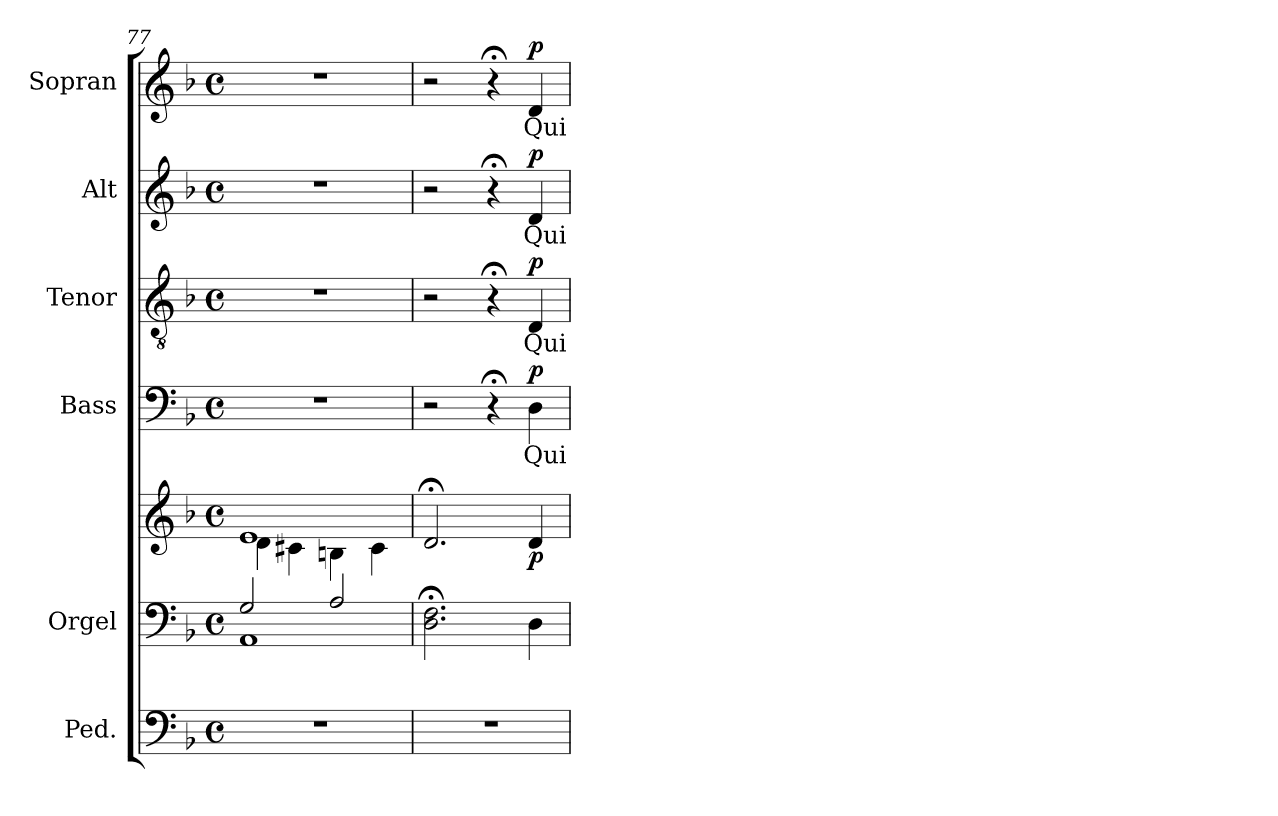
**kern	**kern	**kern	**dynam	**kern	**text	**dynam	**kern	**text	**dynam	**kern	**text	**dynam	**kern	**text	**dynam
*part6	*part5	*part5	*part5	*part4	*part4	*part4	*part3	*part3	*part3	*part2	*part2	*part2	*part1	*part1	*part1
*staff7	*staff6	*staff5	*staff5/6	*staff4	*staff4	*staff4	*staff3	*staff3	*staff3	*staff2	*staff2	*staff2	*staff1	*staff1	*staff1
*I"Ped.	*I"Orgel	*	*	*I"Bass	*	*	*I"Tenor	*	*	*I"Alt	*	*	*I"Sopran	*	*
*	*I'Org.	*	*	*I'B.	*	*	*I'T.	*	*	*I'A.	*	*	*I'S.	*	*
*clefF4	*clefF4	*clefG2	*	*clefF4	*	*	*clefGv2	*	*	*clefG2	*	*	*clefG2	*	*
*ITrd7c12	*	*	*	*	*	*	*	*	*	*	*	*	*	*	*
*k[b-]	*k[b-]	*k[b-]	*	*k[b-]	*	*	*k[b-]	*	*	*k[b-]	*	*	*k[b-]	*	*
*F:	*F:	*F:	*	*F:	*	*	*F:	*	*	*F:	*	*	*F:	*	*
*M4/4	*M4/4	*M4/4	*	*M4/4	*	*	*M4/4	*	*	*M4/4	*	*	*M4/4	*	*
*met(c)	*met(c)	*met(c)	*	*met(c)	*	*	*met(c)	*	*	*met(c)	*	*	*met(c)	*	*
=77	=77	=77	=77	=77	=77	=77	=77	=77	=77	=77	=77	=77	=77	=77	=77
*	*^	*^	*	*	*	*	*	*	*	*	*	*	*	*	*
1r	2G/	1AA	1e	4d\	.	1r	.	.	1r	.	.	1r	.	.	1r	.	.
.	.	.	.	4c#X\	.	.	.	.	.	.	.	.	.	.	.	.	.
.	2A/	.	.	4Bn\	.	.	.	.	.	.	.	.	.	.	.	.	.
.	.	.	.	4c#\	.	.	.	.	.	.	.	.	.	.	.	.	.
*	*v	*v	*	*	*	*	*	*	*	*	*	*	*	*	*	*	*
*	*	*v	*v	*	*	*	*	*	*	*	*	*	*	*	*	*
=78	=78	=78	=78	=78	=78	=78	=78	=78	=78	=78	=78	=78	=78	=78	=78
1r	2.D\;< 2.F\;<	2.d;</	.	2r	.	.	2r	.	.	2r	.	.	2r	.	.
.	.	.	.	4r;<	.	.	4r;<	.	.	4r;<	.	.	4r;<	.	.
!	!	!	!LO:DY:b	!	!LO:LY:b	!LO:DY:a	!	!LO:LY:b	!LO:DY:a	!	!LO:LY:b	!LO:DY:a	!	!LO:LY:b	!LO:DY:a
.	4D\	4d/	p	4D\	Qui	p	4D/	Qui	p	4d/	Qui	p	4d/	Qui	p
=	=	=	=	=	=	=	=	=	=	=	=	=	=	=	=
*-	*-	*-	*-	*-	*-	*-	*-	*-	*-	*-	*-	*-	*-	*-	*-
